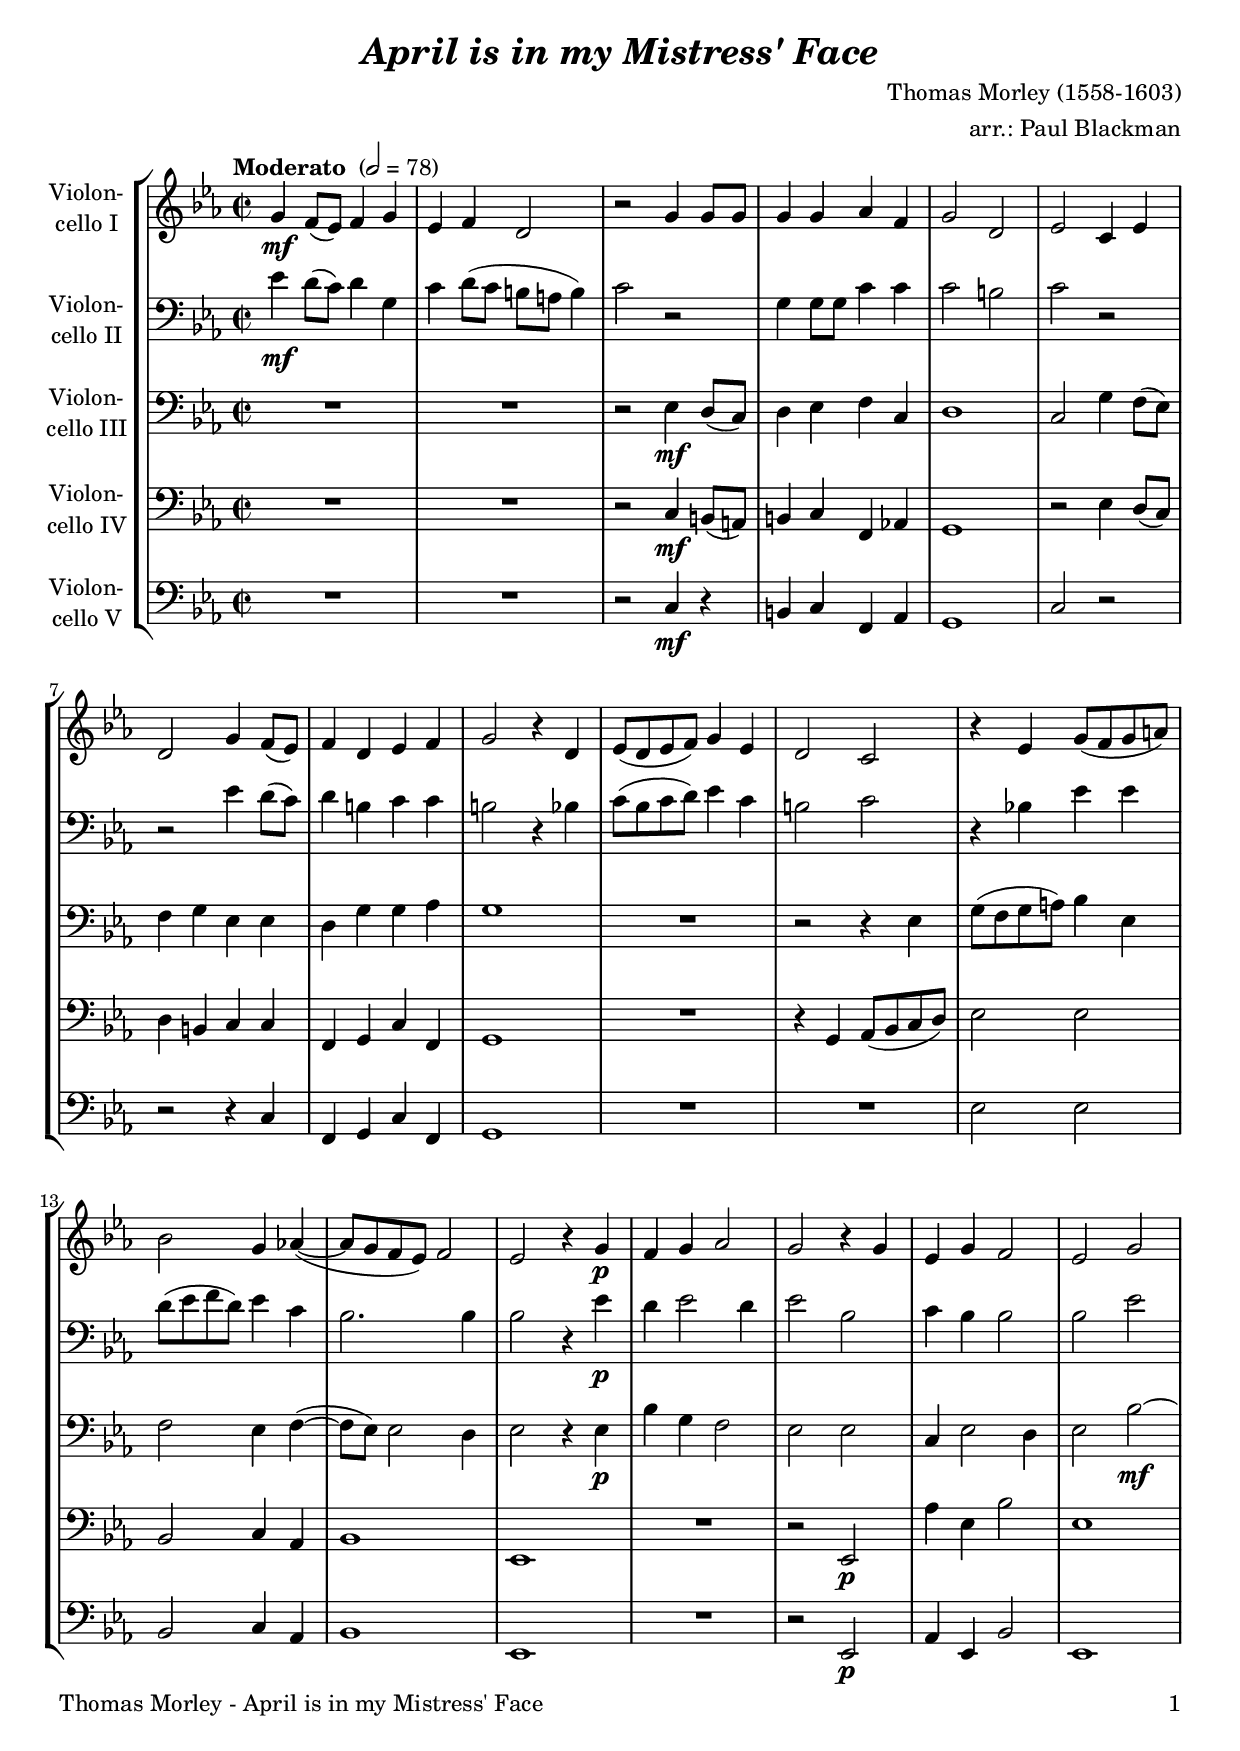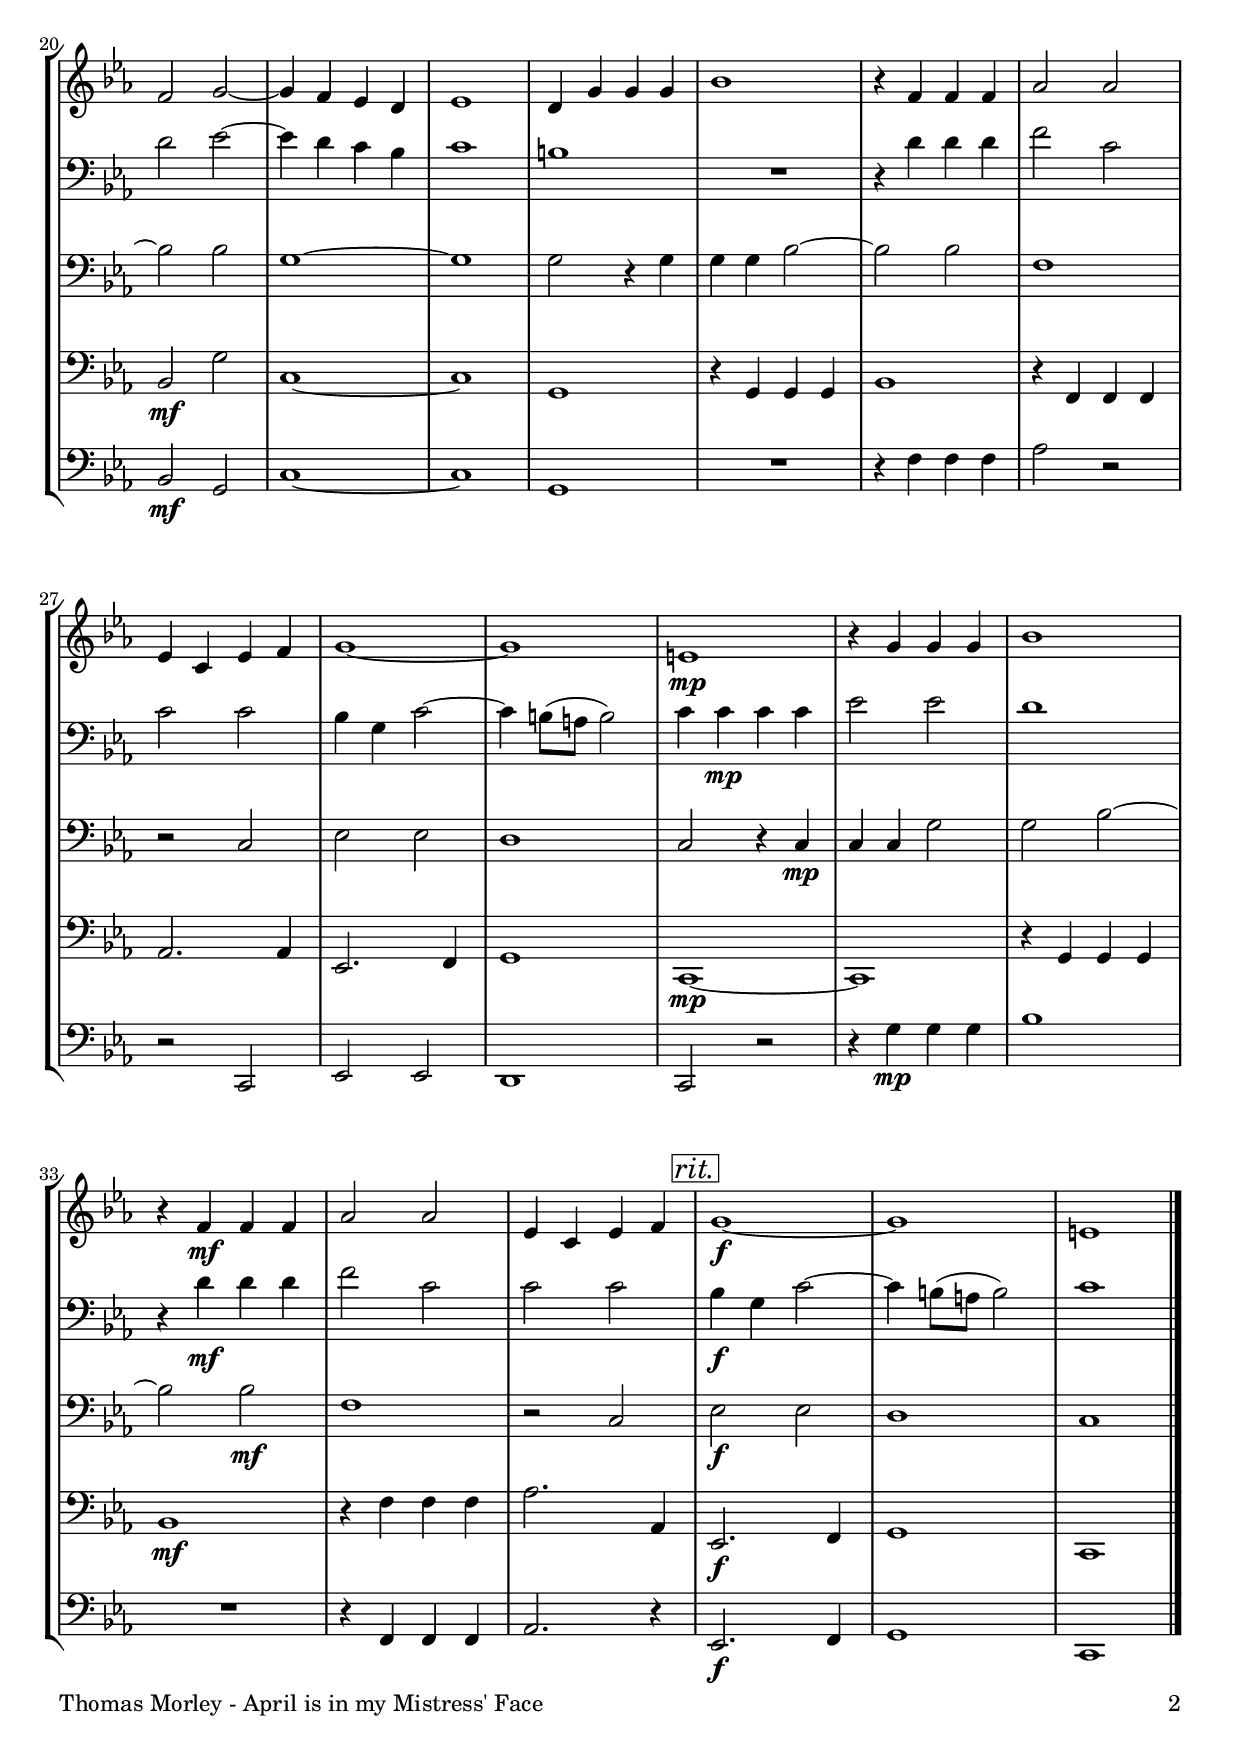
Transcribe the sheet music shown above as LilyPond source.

\version "2.18.2"
\include "deutsch.ly"

#(set-global-staff-size 20)

\header {
  title     = \markup \bold \italic "April is in my Mistress' Face"
  composer  = "Thomas Morley (1558-1603)"
  arranger  = "arr.: Paul Blackman"
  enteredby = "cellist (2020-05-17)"
}

voiceconsts = {
 \key es \major
 \clef "bass"
 %\numericTimeSignature
 \compressFullBarRests
 \time 2/2
 \tempo "Moderato " 2=78
}

mihi = "clarinet"
milo = "cello"

rit = \mark \markup \box \italic "rit."

va = \relative c'' {
   \voiceconsts
   \clef "treble"
   
   g4\mf f8( es) f4 g
   es f d2
   r g4 g8 g
   g4 g as f
   g2 d

   es c4 es
   d2 g4 f8( es)
   f4 d es f
   g2 r4 d
   es8( d es f) g4 es

   d2 c
   r4 es g8( f g a)
   b2 g4 as!(~
   as8 g f es) f2
   es r4 g\p

   f g as2
   g r4 g
   es g f2
   es g
   f g~
   g4 f es d

   es1
   d4 g g g
   b1
   r4 f f f
   as2 as
   es4 c es f

   g1~
   g
   e\mp
   r4 g g g
   b1
   r4 f\mf f f

   as2 as
   es4 c es f \rit
   g1~\f
   g
   e \bar "|."
}

vb = \relative c' {
   \voiceconsts

   es4\mf d8( c) d4 g,
   c d8( c h a h4)
   c2 r
   g4 g8 g c4 c
   c2 h

   c r
   r es4 d8( c)
   d4 h c c
   h2 r4 b
   c8( b c d) es4 c

   h2 c
   r4 b! es es
   d8( es f d) es4 c
   b2. b4
   b2 r4 es\p

   d es2 d4
   es2 b
   c4 b b2
   b es
   d es~
   es4 d c b

   c1
   h
   R
   r4 d d d
   f2 c
   c c

   b4 g c2~
   c4 h8( a h2)
   c4 c\mp c c
   es2 es
   d1

   r4 d\mf d d
   f2 c
   c c \rit
   b4\f g c2~
   c4 h8( a h2)
   c1 \bar "|."
}

vc = \relative c {
   \voiceconsts

   R1*2
   r2 es4\mf d8( c)
   d4 es f c
   d1
   c2 g'4 f8( es)
   f4 g es es

   d g g as
   g1
   R
   r2 r4 es
   g8( f g a) b4 es,
   f2 es4 f(~

   f8 es) es2 d4
   es2 r4 es\p
   b' g f2
   es es
   c4 es2 d4
   es2 b'~\mf

   b b
   g1~
   g
   g2 r4 g
   g g b2~
   b b
   f1

   r2 c
   es es
   d1
   c2 r4 c\mp
   c c g'2
   g b~

   b b\mf
   f1
   r2 c \rit
   es\f es
   d1
   c \bar "|."
}

vd = \relative c {
   \voiceconsts

   R1*2
   r2 c4\mf h8( a)
   h4 c f, as!
   g1
   r2 es'4 d8( c)
   d4 h c c

   f, g c f,
   g1
   R
   r4 g as8( b c d)
   es2 es
   b c4 as

   b1
   es,
   R
   r2 es\p
   as'4 es b'2
   es,1
   b2\mf g'

   c,1~
   c
   g
   r4 g g g
   b1
   r4 f f f
   as2. as4

   es2. f4
   g1
   c,~\mp c
   r4 g' g g
   b1\mf

   r4 f' f f
   as2. as,4 \rit
   es2.\f f4
   g1
   c, \bar "|."
}

ve = \relative c {
   \voiceconsts

   R1*2
   r2 c4\mf r
   h c f, as
   g1
   c2 r
   r r4 c

   f, g c f,
   g1
   R1*2
   es'2 es
   b c4 as
   b1

   es,
   R
   r2 es\p
   as4 es b'2
   es,1
   b'2\mf g
   c1~

   c
   g
   R
   r4 f' f f
   as2 r
   r c,,

   es es
   d1
   c2 r
   r4 g''\mp g g
   b1

   R
   r4 f, f f
   as2. r4 \rit
   es2.\f f4
   g1
   c, \bar "|."
}


music = \new StaffGroup <<
      \new Staff {
        \set Staff.midiInstrument = \milo
        \set Staff.instrumentName = \markup \center-column { "Violon-" "cello I" }
        \transpose es es { \va }
      }

      \new Staff {
        \set Staff.midiInstrument = \milo
        \set Staff.instrumentName = \markup \center-column { "Violon-" "cello II" }
        \transpose es es { \vb }
      }

      \new Staff {
        \set Staff.midiInstrument = \milo
        \set Staff.instrumentName = \markup \center-column { "Violon-" "cello III" }
        \transpose es es { \vc }
      }

      \new Staff {
        \set Staff.midiInstrument = \milo
        \set Staff.instrumentName = \markup \center-column { "Violon-" "cello IV" }
        \transpose es es { \vd }
      }

      \new Staff {
        \set Staff.midiInstrument = \milo
        \set Staff.instrumentName = \markup \center-column { "Violon-" "cello V" }
        \transpose es es { \ve }
      }
>>

\book {
   \paper {
    print-page-number = ##t
    print-first-page-number = ##t
    ragged-last-bottom = ##f
    oddHeaderMarkup = \markup \null
    evenHeaderMarkup = \markup \null
    oddFooterMarkup = \markup {
      \fill-line {
        \on-the-fly #print-page-number-check-first
        "Thomas Morley - April is in my Mistress' Face" \fromproperty #'page:page-number-string
      }
    }
    evenFooterMarkup = \oddFooterMarkup
  } \score {
    \music
    \layout {}
  }

  \score {
    \unfoldRepeats \music

    \midi {
      \context {
        \Score
      }
    }
  }
}